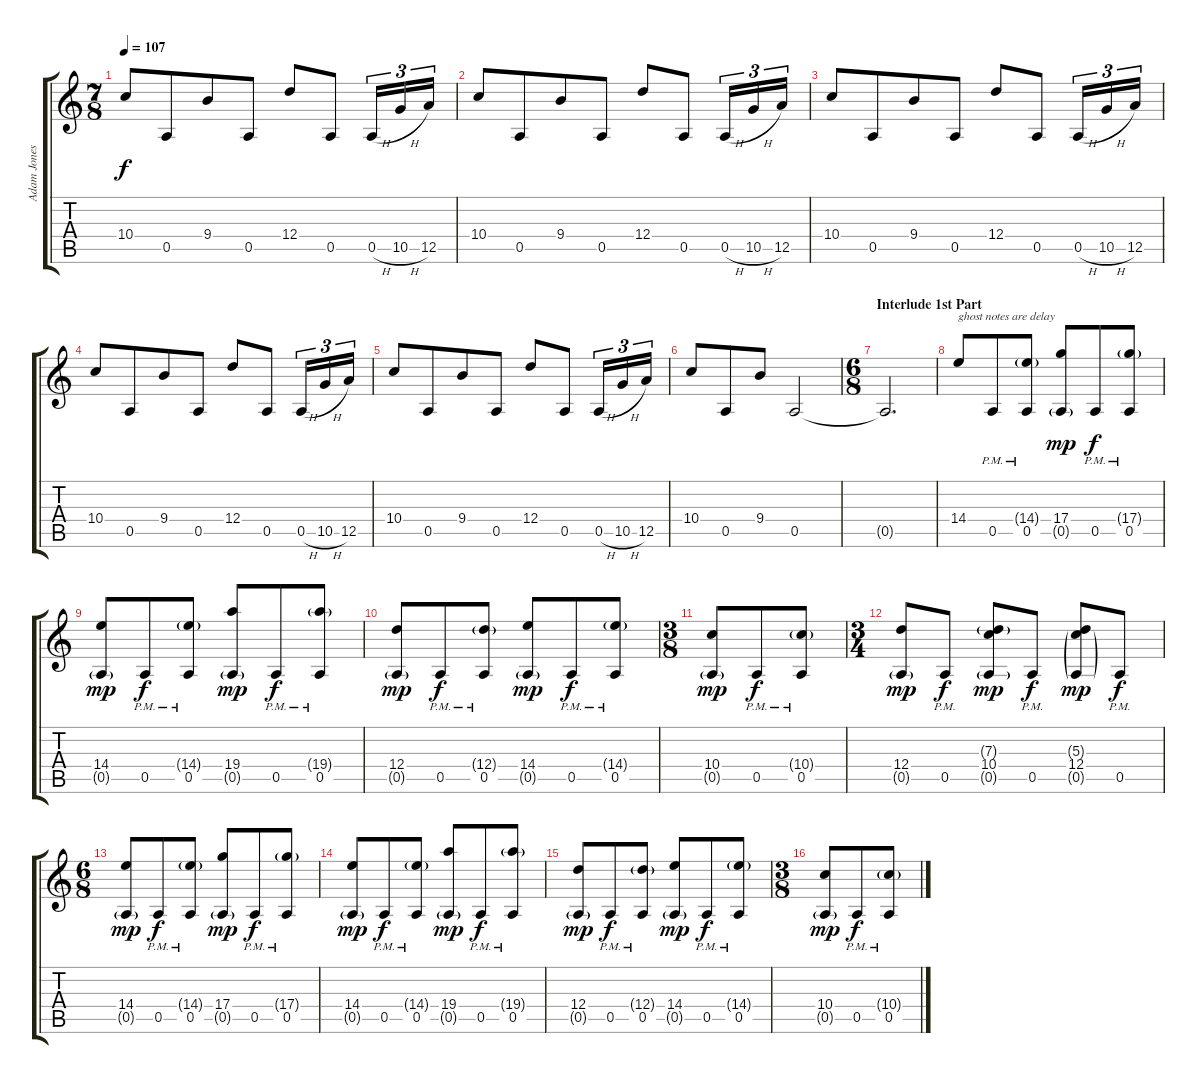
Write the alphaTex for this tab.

\track ("Adam Jones" "Adam Jones") {instrument distortionguitar}
\staff {score tabs}
\tuning (E4 B3 G3 D3 A2 D2) {hide}
\ts (7 8)
\tempo 107
\clef g2
\ks c
10.4.8{dy f} 0.5.8 9.4.8 0.5.8 12.4.8 0.5.8 0.5{h}.16{tu (3 2)} 10.5{h}.16{tu (3 2)} 12.5.16{tu (3 2)} |
10.4.8 0.5.8 9.4.8 0.5.8 12.4.8 0.5.8 0.5{h}.16{tu (3 2)} 10.5{h}.16{tu (3 2)} 12.5.16{tu (3 2)} |
10.4.8 0.5.8 9.4.8 0.5.8 12.4.8 0.5.8 0.5{h}.16{tu (3 2)} 10.5{h}.16{tu (3 2)} 12.5.16{tu (3 2)} |
10.4.8 0.5.8 9.4.8 0.5.8 12.4.8 0.5.8 0.5{h}.16{tu (3 2)} 10.5{h}.16{tu (3 2)} 12.5.16{tu (3 2)} |
10.4.8 0.5.8 9.4.8 0.5.8 12.4.8 0.5.8 0.5{h}.16{tu (3 2)} 10.5{h}.16{tu (3 2)} 12.5.16{tu (3 2)} |
10.4.8 0.5.8 9.4.8 0.5.2 |
\ts (6 8)
\section ("" "Interlude 1st Part")
0.5{t}.2{d} |
14.4.8{txt "ghost notes are delay"} 0.5{pm}.8 (14.4{g} 0.5{pm}).8 (17.4 0.5{g}).8{dy mp} 0.5{pm}.8{dy f} (17.4{g} 0.5{pm}).8 |
(14.4 0.5{g}).8{dy mp} 0.5{pm}.8{dy f} (14.4{g} 0.5{pm}).8 (19.4 0.5{g}).8{dy mp} 0.5{pm}.8{dy f} (19.4{g} 0.5{pm}).8 |
(12.4 0.5{g}).8{dy mp} 0.5{pm}.8{dy f} (12.4{g} 0.5{pm}).8 (14.4 0.5{g}).8{dy mp} 0.5{pm}.8{dy f} (14.4{g} 0.5{pm}).8 |
\ts (3 8)
(10.4 0.5{g}).8{dy mp} 0.5{pm}.8{dy f} (10.4{g} 0.5{pm}).8 |
\ts (3 4)
(12.4 0.5{g}).8{dy mp} 0.5{pm}.8{dy f} (7.3{g} 10.4 0.5{g}).8{dy mp} 0.5{pm}.8{dy f} (5.3{g} 12.4 0.5{g}).8{dy mp} 0.5{pm}.8{dy f} |
\ts (6 8)
(14.4 0.5{g}).8{dy mp} 0.5{pm}.8{dy f} (14.4{g} 0.5{pm}).8 (17.4 0.5{g}).8{dy mp} 0.5{pm}.8{dy f} (17.4{g} 0.5{pm}).8 |
(14.4 0.5{g}).8{dy mp} 0.5{pm}.8{dy f} (14.4{g} 0.5{pm}).8 (19.4 0.5{g}).8{dy mp} 0.5{pm}.8{dy f} (19.4{g} 0.5{pm}).8 |
(12.4 0.5{g}).8{dy mp} 0.5{pm}.8{dy f} (12.4{g} 0.5{pm}).8 (14.4 0.5{g}).8{dy mp} 0.5{pm}.8{dy f} (14.4{g} 0.5{pm}).8 |
\ts (3 8)
(10.4 0.5{g}).8{dy mp} 0.5{pm}.8{dy f} (10.4{g} 0.5{pm}).8
